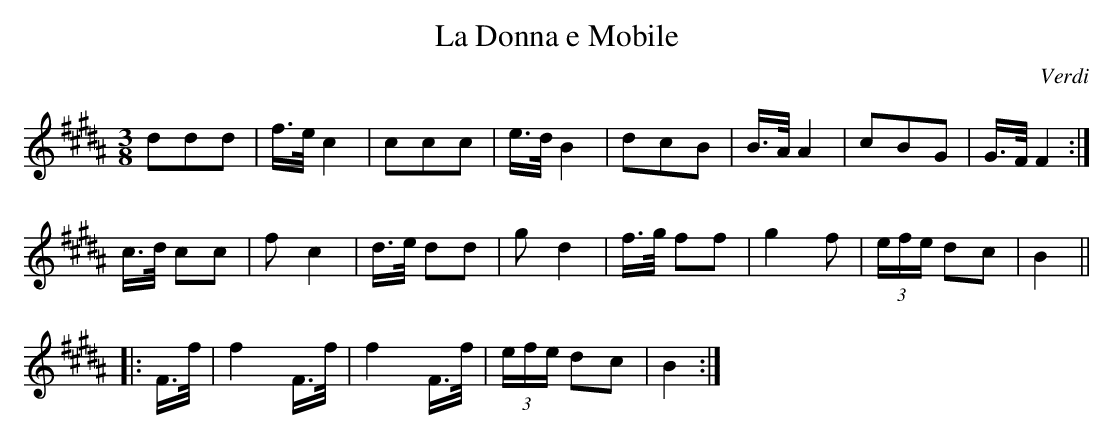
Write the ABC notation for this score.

X:1
T:La Donna e Mobile
C:Verdi
M:3/8
L:1/16
K:B
      d2d2d2   |f>e c4|  c2c2c2  |e>d B4 |\
      d2c2B2   |B>A A4|  c2B2G2  |G>F F4:|
      c>d c2c2 |f2  c4|  d>e d2d2|g2  d4 |\
      f>g f2f2 |g4 f2 |(3efe d2c2|B4    ||
|:F>f|f4    F>f|f4 F>f|(3efe d2c2|B4    :|
